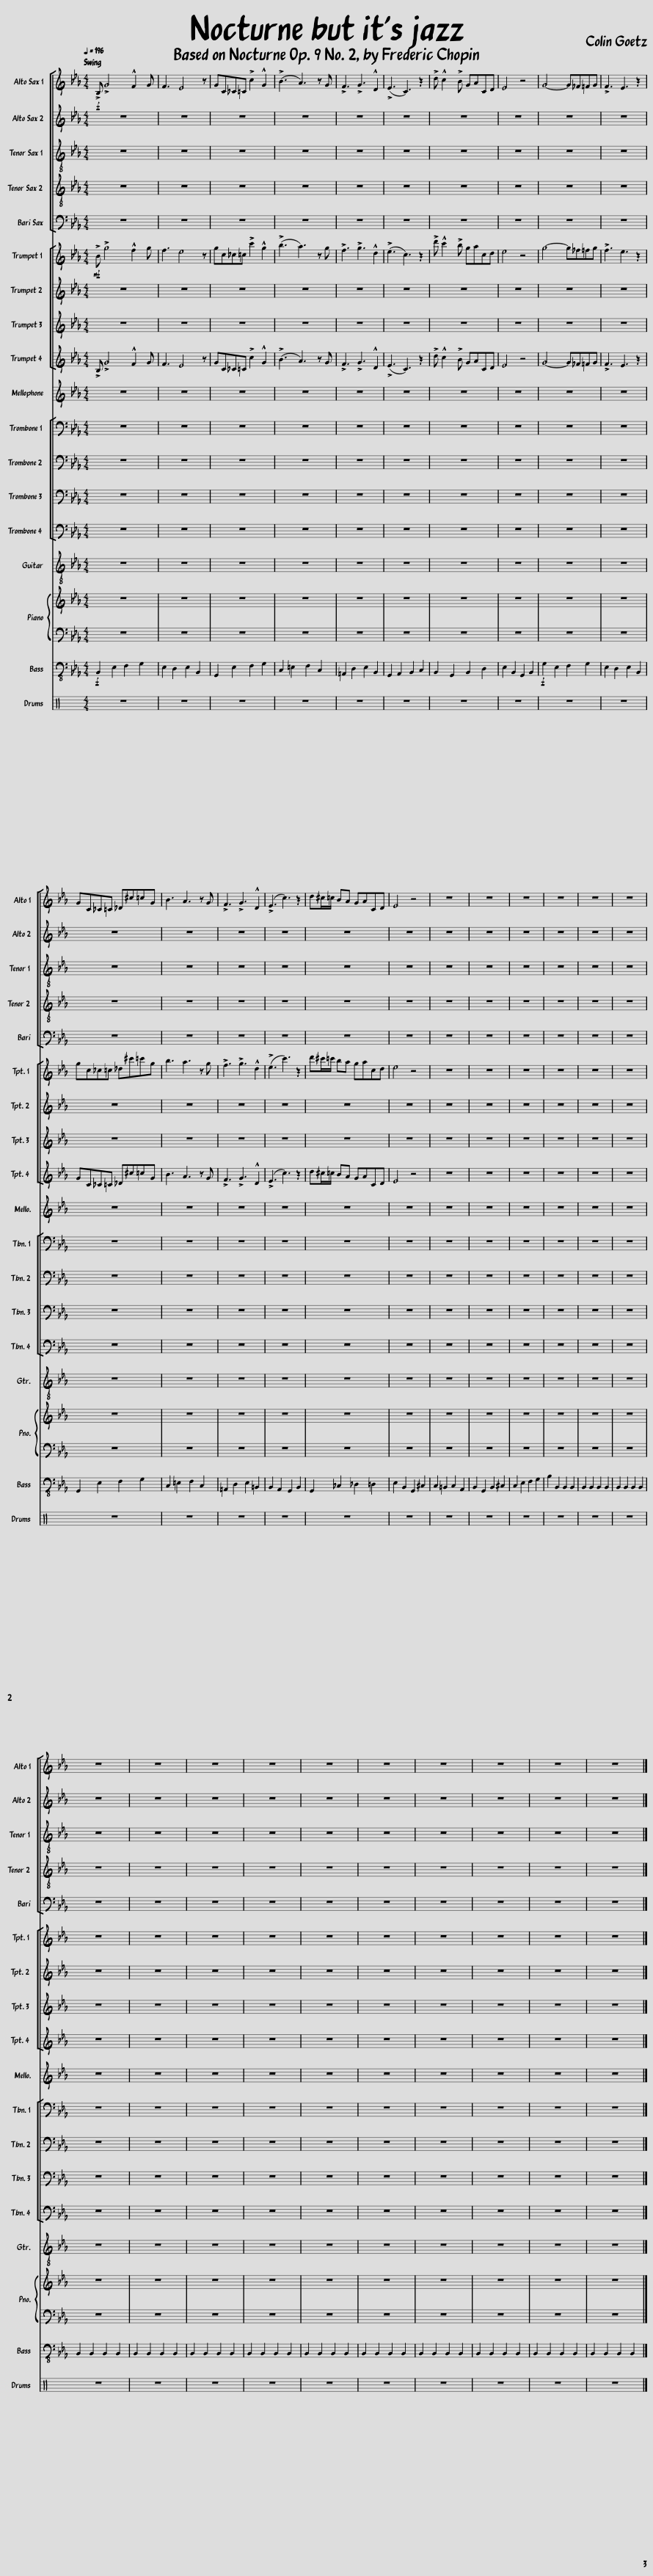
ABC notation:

X:1
%%score [ 1 ] [ 2 3 ] [ ] 4
L:1/8
Q:1/4=196
M:4/4
I:linebreak $
K:Eb
V:1 treble transpose=-9
V:2 treble transpose=-2
V:3 treble transpose=-2
V:4 bass transpose=-12
V:1
[K:Eb]!f! !>!G !>!=e4 !^!d2 e | d3 c4 z | =e=A_A=A !>!=a2 !^!e2 | (!>!g3 f3) z =e | !>!d3 !>!=e3 !^!=B2 | %5
 (!>!c3 =A3) z2 | !>!=b !^!=a2 !>!g =ef=A=B | c4 z4 | =e4- e_d=de | !>!d3 c3 z2 |$ %10
 =e=A_A=A B^a=ae | g3 f3 z =e | !>!d3 !>!=e3 !^!=B2 | (!>!c3 =a3) z2 | =b^a/=a/ gf =ef=A=B | %15
 c4 z4 | z8 | z8 | z8 | z8 | %20
 z8 | z8 |$ z8 | z8 | z8 | %25
 z8 | z8 | z8 | z8 | z8 | %30
 z8 | z8 |] %32
V:2
[K:Eb]!mf! !>!c !>!=a4 !^!g2 a | g3 f4 z | =ad_d=d !>!d'2 !^!a2 | (!>!c'3 b3) z =a | !>!g3 !>!=a3 !^!=e2 | %5
 (!>!f3 d3) z2 | !>!=e' !^!d'2 !>!c' =abd=e | f4 z4 | =a4- a_g=ga | !>!g3 f3 z2 |$ %10
 =ad_d=d e^d'=d'a | c'3 b3 z =a | !>!g3 !>!=a3 !^!=e2 | (!>!f3 d'3) z2 | =e'^d'/=d'/ c'b =abd=e | %15
 f4 z4 | z8 | z8 | z8 | z8 | %20
 z8 | z8 |$ z8 | z8 | z8 | %25
 z8 | z8 | z8 | z8 | z8 | %30
 z8 | z8 |] %32
V:3
[K:Eb] !>!C !>!=A4 !^!G2 A | G3 F4 z | =AD_D=D !>!d2 !^!A2 | (!>!c3 B3) z =A | !>!G3 !>!=A3 !^!=E2 | %5
 (!>!F3 D3) z2 | !>!=e !^!d2 !>!c =ABD=E | F4 z4 | =A4- A_G=GA | !>!G3 F3 z2 |$ %10
 =AD_D=D E^d=dA | c3 B3 z =A | !>!G3 !>!=A3 !^!=E2 | (!>!F3 d3) z2 | =e^d/=d/ cB =ABD=E | %15
 F4 z4 | z8 | z8 | z8 | z8 | %20
 z8 | z8 |$ z8 | z8 | z8 | %25
 z8 | z8 | z8 | z8 | z8 | %30
 z8 | z8 |] %32
V:4
!f! B,,2 E,2 F,2 G,2 | E,2 D,2 E,2 B,,2 | G,,2 E,2 F,2 G,2 | C,2 =E,2 F,2 C,2 | =A,,2 D,2 E,2 B,,2 | %5
 G,,2 A,,2 B,,2 C,2 | B,,2 G,,2 B,,2 D,2 | E,2 B,,2 G,,2 B,,2 |!f! G,2 E,2 F,2 G,2 | E,2 D,2 E,2 B,,2 |$ %10
 G,,2 E,2 F,2 G,2 | C,2 =E,2 F,2 C,2 | =A,,2 D,2 E,2 =B,,2 | B,,2 A,,2 G,,2 B,,2 | G,,2 _C,2 _D,2 =D,2 | %15
 E,2 B,,2 G,,2 ^C,2 | C,2 =B,,2 C,2 A,,2 | B,,2 G,,2 B,,2 ^C,2 | C,2 E,2 F,2 G,2 | B,2 B,,2 B,,2 B,,2 | %20
 B,,2 B,,2 B,,2 B,,2 | B,,2 B,,2 B,,2 B,,2 |$ B,,2 B,,2 B,,2 B,,2 | B,,2 B,,2 B,,2 B,,2 | B,,2 B,,2 B,,2 B,,2 | %25
 B,,2 B,,2 B,,2 B,,2 | B,,2 B,,2 B,,2 B,,2 | B,,2 B,,2 B,,2 B,,2 | B,,2 B,,2 B,,2 B,,2 | B,,2 B,,2 B,,2 B,,2 | %30
 B,,2 B,,2 B,,2 B,,2 | B,,2 B,,2 B,,2 B,,2 |] %32
